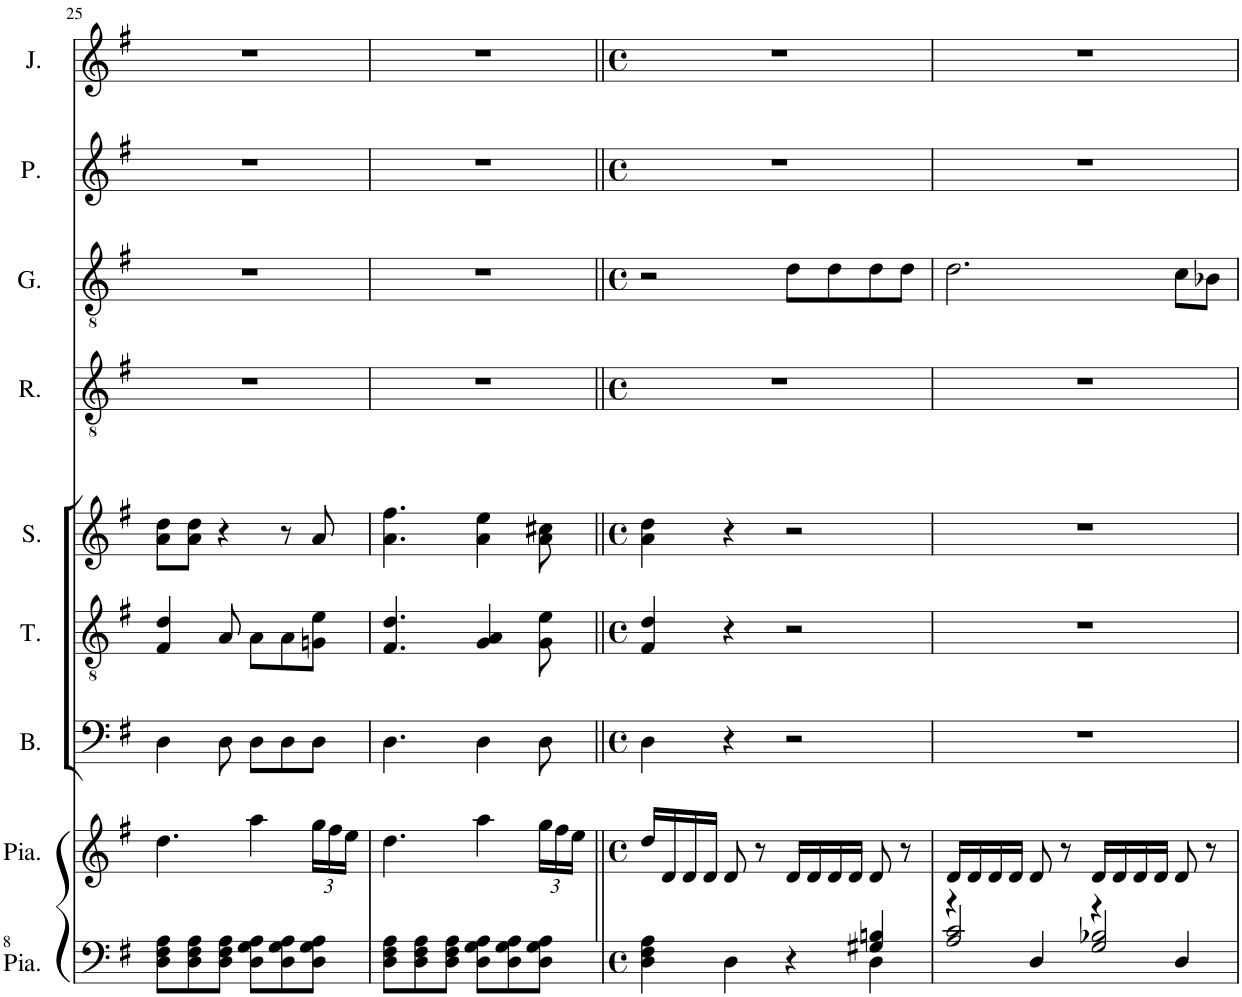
**kern	**kern	**kern	**kern	**kern	**kern	**kern	**kern	**kern
*part9	*part8	*part7	*part6	*part5	*part4	*part3	*part2	*part1
*staff9	*staff8	*staff7	*staff6	*staff5	*staff4	*staff3	*staff2	*staff1
*I"Piano	*I"Piano	*I"Bass	*I"Ténor	*I"Sopranis	*I"Raphaël	*I"Galuchet	*I"Mme Palestine	*I"Jeanne
*I'Pia.	*I'Pia.	*I'B.	*I'T.	*I'S.	*I'R.	*I'G.	*I'P.	*I'J.
!!LO:PB:g=z
*clefF4	*clefG2	*clefF4	*clefGv2	*clefG2	*clefGv2	*clefGv2	*clefG2	*clefG2
*	*	*	*	*Trd1c2	*Trd12c21	*	*Trd5c9	*
*k[f#]	*k[f#]	*k[f#]	*k[f#]	*k[f#]	*k[f#]	*k[f#]	*k[f#]	*k[f#]
*M6/8	*M6/8	*M6/8	*M6/8	*M6/8	*M6/8	*M6/8	*M6/8	*M6/8
=25	=25	=25	=25	=25	=25	=25	=25	=25
8D\ 8F#\ 8A\L	4.dd\	4D\	4F#/ 4d/	8a\ 8dd\L	2.r	2.r	2.r	2.r
8D\ 8F#\ 8A\	.	.	.	8a\ 8dd\J	.	.	.	.
8D\ 8F#\ 8A\J	.	8D\	8A/	4r	.	.	.	.
8D\ 8G\ 8A\L	4aa\	8D\L	8A\L	.	.	.	.	.
8D\ 8G\ 8A\	.	8D\	8A\	8r	.	.	.	.
*	*Xbrackettup	*	*	*	*	*	*	*
8D\ 8G\ 8A\J	24gg\LL	8D\J	8Gn\ 8e\J	8a/	.	.	.	.
.	24ff#\	.	.	.	.	.	.	.
.	24ee\JJ	.	.	.	.	.	.	.
=26	=26	=26	=26	=26	=26	=26	=26	=26
8D\ 8F#\ 8A\L	4.dd\	4.D\	4.F#/ 4.d/	4.a\ 4.ff#\	2.r	2.r	2.r	2.r
8D\ 8F#\ 8A\	.	.	.	.	.	.	.	.
8D\ 8F#\ 8A\J	.	.	.	.	.	.	.	.
8D\ 8G\ 8A\L	4aa\	4D\	4G/ 4A/	4a\ 4ee\	.	.	.	.
8D\ 8G\ 8A\	.	.	.	.	.	.	.	.
8D\ 8G\ 8A\J	24gg\LL	8D\	8G\ 8e\	8a\ 8cc#X\	.	.	.	.
.	24ff#\	.	.	.	.	.	.	.
.	24ee\JJ	.	.	.	.	.	.	.
=27||	=27||	=27||	=27||	=27||	=27||	=27||	=27||	=27||
*M4/4	*M4/4	*M4/4	*M4/4	*M4/4	*M4/4	*M4/4	*M4/4	*M4/4
*met(c)	*met(c)	*met(c)	*met(c)	*met(c)	*met(c)	*met(c)	*met(c)	*met(c)
*^	*	*	*	*	*	*	*	*
4D\ 4F#\ 4A\	2.ryy	16dd/LL	4D\	4F#/ 4d/	4a\ 4dd\	1r	2r	1r	1r
.	.	16d/	.	.	.	.	.	.	.
.	.	16d/	.	.	.	.	.	.	.
.	.	16d/JJ	.	.	.	.	.	.	.
4D\	.	8d/	4r	4r	4r	.	.	.	.
.	.	8r	.	.	.	.	.	.	.
4r	.	16d/LL	2r	2r	2r	.	8d\L	.	.
.	.	16d/	.	.	.	.	.	.	.
.	.	16d/	.	.	.	.	8d\	.	.
.	.	16d/JJ	.	.	.	.	.	.	.
4D\	4G#X/ 4Bn/	8d/	.	.	.	.	8d\	.	.
.	.	8r	.	.	.	.	8d\J	.	.
=28	=28	=28	=28	=28	=28	=28	=28	=28	=28
4r	2A/ 2c/	16d/LL	1r	1r	1r	1r	2.d\	1r	1r
.	.	16d/	.	.	.	.	.	.	.
.	.	16d/	.	.	.	.	.	.	.
.	.	16d/JJ	.	.	.	.	.	.	.
4D/	.	8d/	.	.	.	.	.	.	.
.	.	8r	.	.	.	.	.	.	.
4r	2G/ 2B-X/	16d/LL	.	.	.	.	.	.	.
.	.	16d/	.	.	.	.	.	.	.
.	.	16d/	.	.	.	.	.	.	.
.	.	16d/JJ	.	.	.	.	.	.	.
4D/	.	8d/	.	.	.	.	8c\L	.	.
.	.	8r	.	.	.	.	8B-X\J	.	.
*v	*v	*	*	*	*	*	*	*	*
=	=	=	=	=	=	=	=	=
*-	*-	*-	*-	*-	*-	*-	*-	*-
